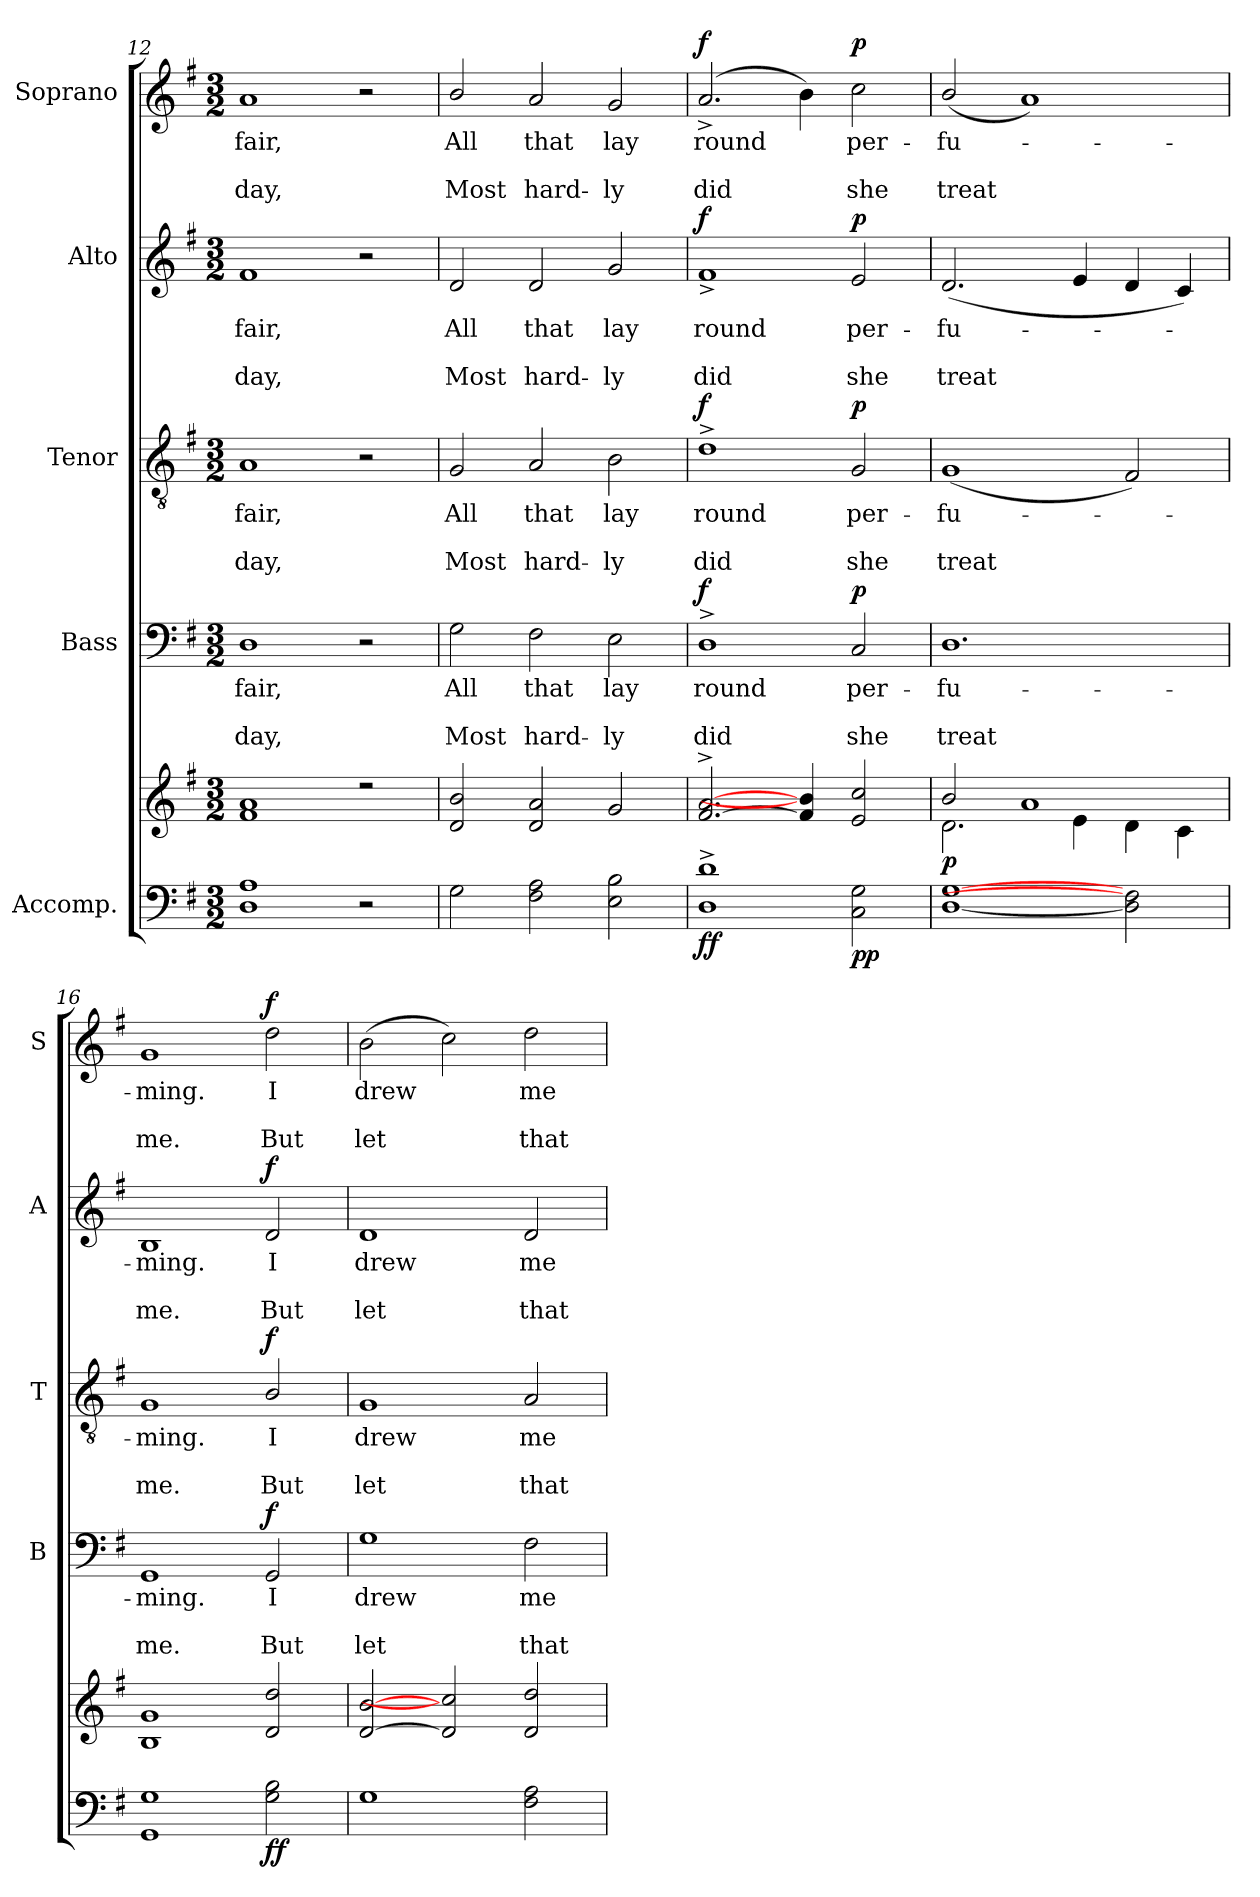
**kern	**kern	**dynam	**kern	**text	**text	**text	**dynam	**kern	**text	**text	**text	**dynam	**kern	**text	**text	**text	**dynam	**kern	**text	**text	**text	**dynam
*part5	*part5	*part5	*part4	*part4	*part4	*part4	*part4	*part3	*part3	*part3	*part3	*part3	*part2	*part2	*part2	*part2	*part2	*part1	*part1	*part1	*part1	*part1
*staff6	*staff5	*staff5/6	*staff4	*staff4	*staff4	*staff4	*staff4	*staff3	*staff3	*staff3	*staff3	*staff3	*staff2	*staff2	*staff2	*staff2	*staff2	*staff1	*staff1	*staff1	*staff1	*staff1
*I"Accomp.	*	*	*I"Bass	*	*	*	*	*I"Tenor	*	*	*	*	*I"Alto	*	*	*	*	*I"Soprano	*	*	*	*
*	*	*	*I'B	*	*	*	*	*I'T	*	*	*	*	*I'A	*	*	*	*	*I'S	*	*	*	*
!!LO:LB:g=z
*clefF4	*clefG2	*	*clefF4	*	*	*	*	*clefGv2	*	*	*	*	*clefG2	*	*	*	*	*clefG2	*	*	*	*
*k[f#]	*k[f#]	*	*k[f#]	*	*	*	*	*k[f#]	*	*	*	*	*k[f#]	*	*	*	*	*k[f#]	*	*	*	*
*G:	*G:	*	*G:	*	*	*	*	*G:	*	*	*	*	*G:	*	*	*	*	*G:	*	*	*	*
*M3/2	*M3/2	*	*M3/2	*	*	*	*	*M3/2	*	*	*	*	*M3/2	*	*	*	*	*M3/2	*	*	*	*
=12	=12	=12	=12	=12	=12	=12	=12	=12	=12	=12	=12	=12	=12	=12	=12	=12	=12	=12	=12	=12	=12	=12
*	*^	*	*	*	*	*	*	*	*	*	*	*	*	*	*	*	*	*	*	*	*	*
!	!	!LO:N:vis=1	!	!	!LO:LY:b	!	!LO:LY:b	!	!	!LO:LY:b	!	!LO:LY:b	!	!	!LO:LY:b	!	!LO:LY:b	!	!	!LO:LY:b	!	!LO:LY:b	!
1D 1A	1f# 1a	1.ryy	.	1D	fair,	.	day,	.	1A	fair,	.	day,	.	1f#	fair,	.	day,	.	1a	fair,	.	day,	.
2r	2r	.	.	2r	.	.	.	.	2r	.	.	.	.	2r	.	.	.	.	2r	.	.	.	.
=13	=13	=13	=13	=13	=13	=13	=13	=13	=13	=13	=13	=13	=13	=13	=13	=13	=13	=13	=13	=13	=13	=13	=13
!	!	!	!	!	!LO:LY:b	!	!LO:LY:b	!	!	!LO:LY:b	!	!LO:LY:b	!	!	!LO:LY:b	!	!LO:LY:b	!	!	!LO:LY:b	!	!LO:LY:b	!
2G	2d/ 2b/	1.ryy	.	2G	All	.	Most	.	2G	All	.	Most	.	2d	All	.	Most	.	2b/	All	.	Most	.
!	!	!	!	!	!LO:LY:b	!	!LO:LY:b	!	!	!LO:LY:b	!	!LO:LY:b	!	!	!LO:LY:b	!	!LO:LY:b	!	!	!LO:LY:b	!	!LO:LY:b	!
2F# 2A	2d 2a	.	.	2F#	that	.	hard-	.	2A	that	.	hard-	.	2d	that	.	hard-	.	2a	that	.	hard-	.
!	!	!	!	!	!LO:LY:b	!	!LO:LY:b	!	!	!LO:LY:b	!	!LO:LY:b	!	!	!LO:LY:b	!	!LO:LY:b	!	!	!LO:LY:b	!	!LO:LY:b	!
2E 2B	2g	.	.	2E	-lay	.	ly	.	2B	-lay	.	ly	.	2g	-lay	.	ly	.	2g	-lay	.	ly	.
=14	=14	=14	=14	=14	=14	=14	=14	=14	=14	=14	=14	=14	=14	=14	=14	=14	=14	=14	=14	=14	=14	=14	=14
!	!	!	!LO:DY:b=2	!	!LO:LY:b	!	!LO:LY:b	!	!	!LO:LY:b	!	!LO:LY:b	!	!	!LO:LY:b	!	!LO:LY:b	!	!	!LO:LY:b	!	!LO:LY:b	!
!	!	!	!LO:DY:n=1:b	!	!	!	!	!LO:DY:b	!	!	!	!	!LO:DY:b	!	!	!	!	!LO:DY:b	!	!	!	!	!LO:DY:b
1D^ 1d^	[2.f#^ [2.a^	1.ryy	f f	1D^	round	.	did	f	1d^	round	.	did	f	1f#^	round	.	did	f	(<2.a^	round	.	did	f
.	4f#] 4b]	.	.	.	.	.	.	.	.	.	.	.	.	.	.	.	.	.	4b)	.	.	.	.
!	!	!	!LO:DY:n=2:b=2	!	!LO:LY:b	!	!LO:LY:b	!	!	!LO:LY:b	!	!LO:LY:b	!	!	!LO:LY:b	!	!LO:LY:b	!	!	!LO:LY:b	!	!LO:LY:b	!
!	!	!	!LO:DY:n=3:b	!	!	!	!	!LO:DY:b	!	!	!	!	!LO:DY:b	!	!	!	!	!LO:DY:b	!	!	!	!	!LO:DY:b
2C 2G	2e 2cc	.	p p	2C	per-	.	-she	p	2G	per-	.	-she	p	2e	per-	.	-she	p	2cc	per-	.	-she	p
=15	=15	=15	=15	=15	=15	=15	=15	=15	=15	=15	=15	=15	=15	=15	=15	=15	=15	=15	=15	=15	=15	=15	=15
!	!	!	!LO:DY:b	!	!LO:LY:b	!	!LO:LY:b	!	!	!LO:LY:b	!	!LO:LY:b	!	!	!LO:LY:b	!	!LO:LY:b	!	!	!LO:LY:b	!	!LO:LY:b	!
[1D [1G	2b/	2.d\	p	1.D	fu-	.	-treat	.	(<1G	fu-	.	treat	.	(<2.d	fu-	.	treat	.	(<2b/	fu-	.	treat	.
.	1a	.	.	.	.	.	.	.	.	.	.	.	.	.	.	.	.	.	1a)	.	.	.	.
.	.	4e\	.	.	.	.	.	.	.	.	.	.	.	4e	.	.	.	.	.	.	.	.	.
2D] 2F#]	.	4d\	.	.	.	.	.	.	2F#)	.	.	.	.	4d	.	.	.	.	.	.	.	.	.
.	.	4c\	.	.	.	.	.	.	.	.	.	.	.	4c)	.	.	.	.	.	.	.	.	.
=16	=16	=16	=16	=16	=16	=16	=16	=16	=16	=16	=16	=16	=16	=16	=16	=16	=16	=16	=16	=16	=16	=16	=16
!	!	!LO:N:vis=1	!	!	!LO:LY:b	!	!LO:LY:b	!	!	!LO:LY:b	!	!LO:LY:b	!	!	!LO:LY:b	!	!LO:LY:b	!	!	!LO:LY:b	!	!LO:LY:b	!
1GG 1G	1B 1g	1.ryy	.	1GG	ming.	.	me.	.	1G	ming.	.	me.	.	1B	ming.	.	me.	.	1g	ming.	.	me.	.
!	!	!	!LO:DY:b=2	!	!LO:LY:b	!	!LO:LY:b	!	!	!LO:LY:b	!	!LO:LY:b	!	!	!LO:LY:b	!	!LO:LY:b	!	!	!LO:LY:b	!	!LO:LY:b	!
!	!	!	!LO:DY:n=1:b	!	!	!	!	!LO:DY:b	!	!	!	!	!LO:DY:b	!	!	!	!	!LO:DY:b	!	!	!	!	!LO:DY:b
2G 2B	2d 2dd	.	f f	2GG	I	.	But	f	2B/	I	.	But	f	2d	I	.	But	f	2dd	I	.	But	f
=17	=17	=17	=17	=17	=17	=17	=17	=17	=17	=17	=17	=17	=17	=17	=17	=17	=17	=17	=17	=17	=17	=17	=17
!	!	!LO:N:vis=1	!	!	!LO:LY:b	!	!LO:LY:b	!	!	!LO:LY:b	!	!LO:LY:b	!	!	!LO:LY:b	!	!LO:LY:b	!	!	!LO:LY:b	!	!LO:LY:b	!
1G	[2d [2b	1.ryy	.	1G	drew	.	let	.	1G	drew	.	let	.	1d	drew	.	let	.	(>2b	drew	.	let	.
.	2d] 2cc]	.	.	.	.	.	.	.	.	.	.	.	.	.	.	.	.	.	2cc)	.	.	.	.
!	!	!	!	!	!LO:LY:b	!	!LO:LY:b	!	!	!LO:LY:b	!	!LO:LY:b	!	!	!LO:LY:b	!	!LO:LY:b	!	!	!LO:LY:b	!	!LO:LY:b	!
2F# 2A	2d 2dd	.	.	2F#	me	.	that	.	2A	me	.	that	.	2d	me	.	that	.	2dd	me	.	that	.
*	*v	*v	*	*	*	*	*	*	*	*	*	*	*	*	*	*	*	*	*	*	*	*	*
=	=	=	=	=	=	=	=	=	=	=	=	=	=	=	=	=	=	=	=	=	=	=
*-	*-	*-	*-	*-	*-	*-	*-	*-	*-	*-	*-	*-	*-	*-	*-	*-	*-	*-	*-	*-	*-	*-
